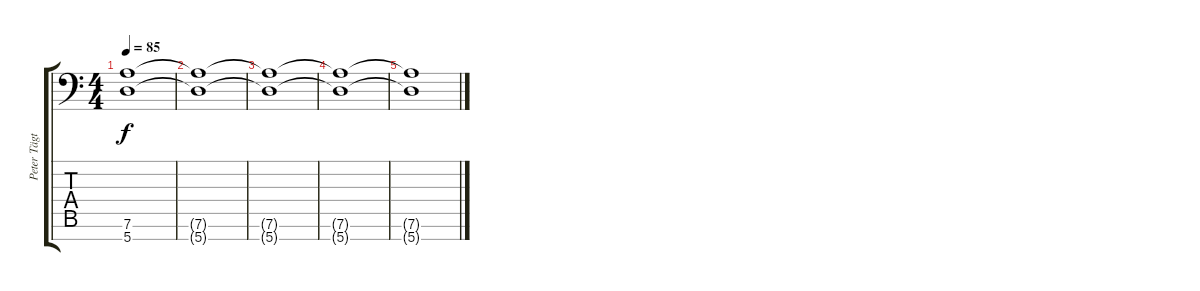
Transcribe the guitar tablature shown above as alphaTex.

\track ("Peter Tägtgren (7 string guitar)" "Peter Tägt") {instrument overdrivenguitar}
\staff {score tabs}
\tuning (D4 A3 F3 C3 G2 D2 A1) {hide}
\ts (4 4)
\tempo 85
\clef f4
\ks c
(7.6 5.7).1{dy f} |
(7.6{t} 5.7{t}).1 |
(7.6{t} 5.7{t}).1 |
(7.6{t} 5.7{t}).1 |
(7.6{t} 5.7{t}).1
